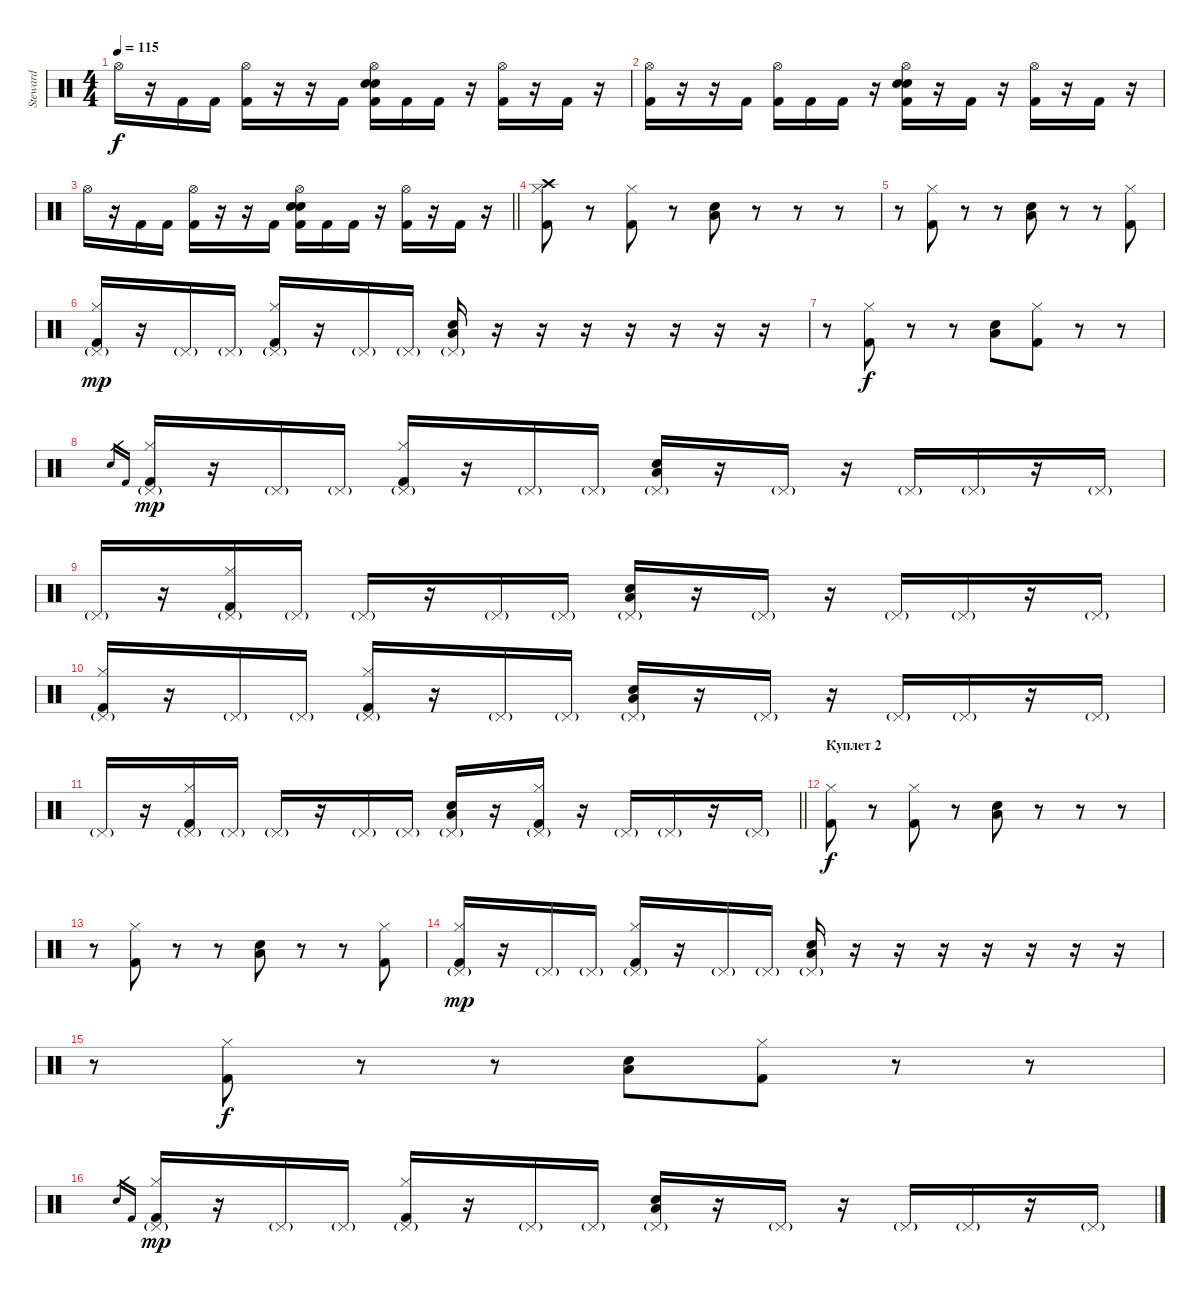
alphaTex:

\track ("Steward" "Steward") {instrument percussion}
\staff {score}
\articulation defaults
\ts (4 4)
\tempo 115
\clef neutral
\ks c "Hi-Hat (open)".16{dy f}
r.16 "Kick (hit) 2".16 "Kick (hit) 2".16 ("Kick (hit) 2" "Hi-Hat (open)").16 r.16 r.16 "Kick (hit) 2".16 ("Electric Snare (hit)" "Electric Snare (hit)" "Kick (hit) 2" "Hi-Hat (open)").16 "Kick (hit) 2".16 "Kick (hit) 2".16 r.16 ("Kick (hit) 2" "Hi-Hat (open)").16 r.16 "Kick (hit) 2".16 r.16 |
("Kick (hit) 2" "Hi-Hat (open)").16 r.16 r.16 "Kick (hit) 2".16 ("Kick (hit) 2" "Hi-Hat (open)").16 "Kick (hit) 2".16 "Kick (hit) 2".16 r.16 ("Electric Snare (hit)" "Electric Snare (hit)" "Kick (hit) 2" "Hi-Hat (open)").16 r.16 "Kick (hit) 2".16 r.16 ("Kick (hit) 2" "Hi-Hat (open)").16 r.16 "Kick (hit) 2".16 r.16 |
\barLineRight lightlight "Hi-Hat (open)".16
r.16 "Kick (hit) 2".16 "Kick (hit) 2".16 ("Kick (hit) 2" "Hi-Hat (open)").16 r.16 r.16 "Kick (hit) 2".16 ("Electric Snare (hit)" "Electric Snare (hit)" "Kick (hit) 2" "Hi-Hat (open)").16 "Kick (hit) 2".16 "Kick (hit) 2".16 r.16 ("Kick (hit) 2" "Hi-Hat (open)").16 r.16 "Kick (hit) 2".16 r.16 |
\section ("" "")
("Crash high (hit)" "Hi-Hat (closed)" "Kick (hit) 2").8 r.8 ("Hi-Hat (closed)" "Kick (hit) 2").8 r.8 ("Low Tom (hit)" "Electric Snare (hit)").8 r.8 r.8 r.8 |
r.8 ("Hi-Hat (closed)" "Kick (hit) 2").8 r.8 r.8 ("Low Tom (hit)" "Electric Snare (hit)").8 r.8 r.8 ("Hi-Hat (closed)" "Kick (hit) 2").8 |
("Pedal Hi-Hat (hit)"{g} "Hi-Hat (closed)" "Kick (hit) 2").16{dy mp} r.16 "Pedal Hi-Hat (hit)"{g}.16 "Pedal Hi-Hat (hit)"{g}.16 ("Pedal Hi-Hat (hit)"{g} "Hi-Hat (closed)" "Kick (hit) 2").16 r.16 "Pedal Hi-Hat (hit)"{g}.16 "Pedal Hi-Hat (hit)"{g}.16 ("Pedal Hi-Hat (hit)"{g} "Low Tom (hit)" "Electric Snare (hit)").16 r.16 r.16 r.16 r.16 r.16 r.16 r.16 |
r.8 ("Hi-Hat (closed)" "Kick (hit) 2").8{dy f} r.8 r.8 ("Low Tom (hit)" "Electric Snare (hit)").8 ("Hi-Hat (closed)" "Kick (hit) 2").8 r.8 r.8 |
"Snare (hit)".16{gr} "Kick (hit) 2".16{gr} ("Pedal Hi-Hat (hit)"{g} "Hi-Hat (closed)" "Kick (hit) 2").16{dy mp} r.16 "Pedal Hi-Hat (hit)"{g}.16 "Pedal Hi-Hat (hit)"{g}.16 ("Pedal Hi-Hat (hit)"{g} "Hi-Hat (closed)" "Kick (hit) 2").16 r.16 "Pedal Hi-Hat (hit)"{g}.16 "Pedal Hi-Hat (hit)"{g}.16 ("Pedal Hi-Hat (hit)"{g} "Low Tom (hit)" "Electric Snare (hit)").16 r.16 "Pedal Hi-Hat (hit)"{g}.16 r.16 "Pedal Hi-Hat (hit)"{g}.16 "Pedal Hi-Hat (hit)"{g}.16 r.16 "Pedal Hi-Hat (hit)"{g}.16 |
"Pedal Hi-Hat (hit)"{g}.16 r.16 ("Pedal Hi-Hat (hit)"{g} "Hi-Hat (closed)" "Kick (hit) 2").16 "Pedal Hi-Hat (hit)"{g}.16 "Pedal Hi-Hat (hit)"{g}.16 r.16 "Pedal Hi-Hat (hit)"{g}.16 "Pedal Hi-Hat (hit)"{g}.16 ("Pedal Hi-Hat (hit)"{g} "Low Tom (hit)" "Electric Snare (hit)").16 r.16 "Pedal Hi-Hat (hit)"{g}.16 r.16 "Pedal Hi-Hat (hit)"{g}.16 "Pedal Hi-Hat (hit)"{g}.16 r.16 "Pedal Hi-Hat (hit)"{g}.16 |
("Pedal Hi-Hat (hit)"{g} "Hi-Hat (closed)" "Kick (hit) 2").16 r.16 "Pedal Hi-Hat (hit)"{g}.16 "Pedal Hi-Hat (hit)"{g}.16 ("Pedal Hi-Hat (hit)"{g} "Hi-Hat (closed)" "Kick (hit) 2").16 r.16 "Pedal Hi-Hat (hit)"{g}.16 "Pedal Hi-Hat (hit)"{g}.16 ("Pedal Hi-Hat (hit)"{g} "Low Tom (hit)" "Electric Snare (hit)").16 r.16 "Pedal Hi-Hat (hit)"{g}.16 r.16 "Pedal Hi-Hat (hit)"{g}.16 "Pedal Hi-Hat (hit)"{g}.16 r.16 "Pedal Hi-Hat (hit)"{g}.16 |
\barLineRight lightlight "Pedal Hi-Hat (hit)"{g}.16
r.16 ("Pedal Hi-Hat (hit)"{g} "Hi-Hat (closed)" "Kick (hit) 2").16 "Pedal Hi-Hat (hit)"{g}.16 "Pedal Hi-Hat (hit)"{g}.16 r.16 "Pedal Hi-Hat (hit)"{g}.16 "Pedal Hi-Hat (hit)"{g}.16 ("Pedal Hi-Hat (hit)"{g} "Low Tom (hit)" "Electric Snare (hit)").16 r.16 ("Pedal Hi-Hat (hit)"{g} "Hi-Hat (closed)" "Kick (hit) 2").16 r.16 "Pedal Hi-Hat (hit)"{g}.16 "Pedal Hi-Hat (hit)"{g}.16 r.16 "Pedal Hi-Hat (hit)"{g}.16 |
\section ("" "Куплет 2")
("Hi-Hat (closed)" "Kick (hit) 2").8{dy f} r.8 ("Hi-Hat (closed)" "Kick (hit) 2").8 r.8 ("Low Tom (hit)" "Electric Snare (hit)").8 r.8 r.8 r.8 |
r.8 ("Hi-Hat (closed)" "Kick (hit) 2").8 r.8 r.8 ("Low Tom (hit)" "Electric Snare (hit)").8 r.8 r.8 ("Hi-Hat (closed)" "Kick (hit) 2").8 |
("Pedal Hi-Hat (hit)"{g} "Hi-Hat (closed)" "Kick (hit) 2").16{dy mp} r.16 "Pedal Hi-Hat (hit)"{g}.16 "Pedal Hi-Hat (hit)"{g}.16 ("Pedal Hi-Hat (hit)"{g} "Hi-Hat (closed)" "Kick (hit) 2").16 r.16 "Pedal Hi-Hat (hit)"{g}.16 "Pedal Hi-Hat (hit)"{g}.16 ("Pedal Hi-Hat (hit)"{g} "Low Tom (hit)" "Electric Snare (hit)").16 r.16 r.16 r.16 r.16 r.16 r.16 r.16 |
r.8 ("Hi-Hat (closed)" "Kick (hit) 2").8{dy f} r.8 r.8 ("Low Tom (hit)" "Electric Snare (hit)").8 ("Hi-Hat (closed)" "Kick (hit) 2").8 r.8 r.8 |
"Snare (hit)".16{gr} "Kick (hit) 2".16{gr} ("Pedal Hi-Hat (hit)"{g} "Hi-Hat (closed)" "Kick (hit) 2").16{dy mp} r.16 "Pedal Hi-Hat (hit)"{g}.16 "Pedal Hi-Hat (hit)"{g}.16 ("Pedal Hi-Hat (hit)"{g} "Hi-Hat (closed)" "Kick (hit) 2").16 r.16 "Pedal Hi-Hat (hit)"{g}.16 "Pedal Hi-Hat (hit)"{g}.16 ("Pedal Hi-Hat (hit)"{g} "Low Tom (hit)" "Electric Snare (hit)").16 r.16 "Pedal Hi-Hat (hit)"{g}.16 r.16 "Pedal Hi-Hat (hit)"{g}.16 "Pedal Hi-Hat (hit)"{g}.16 r.16 "Pedal Hi-Hat (hit)"{g}.16
